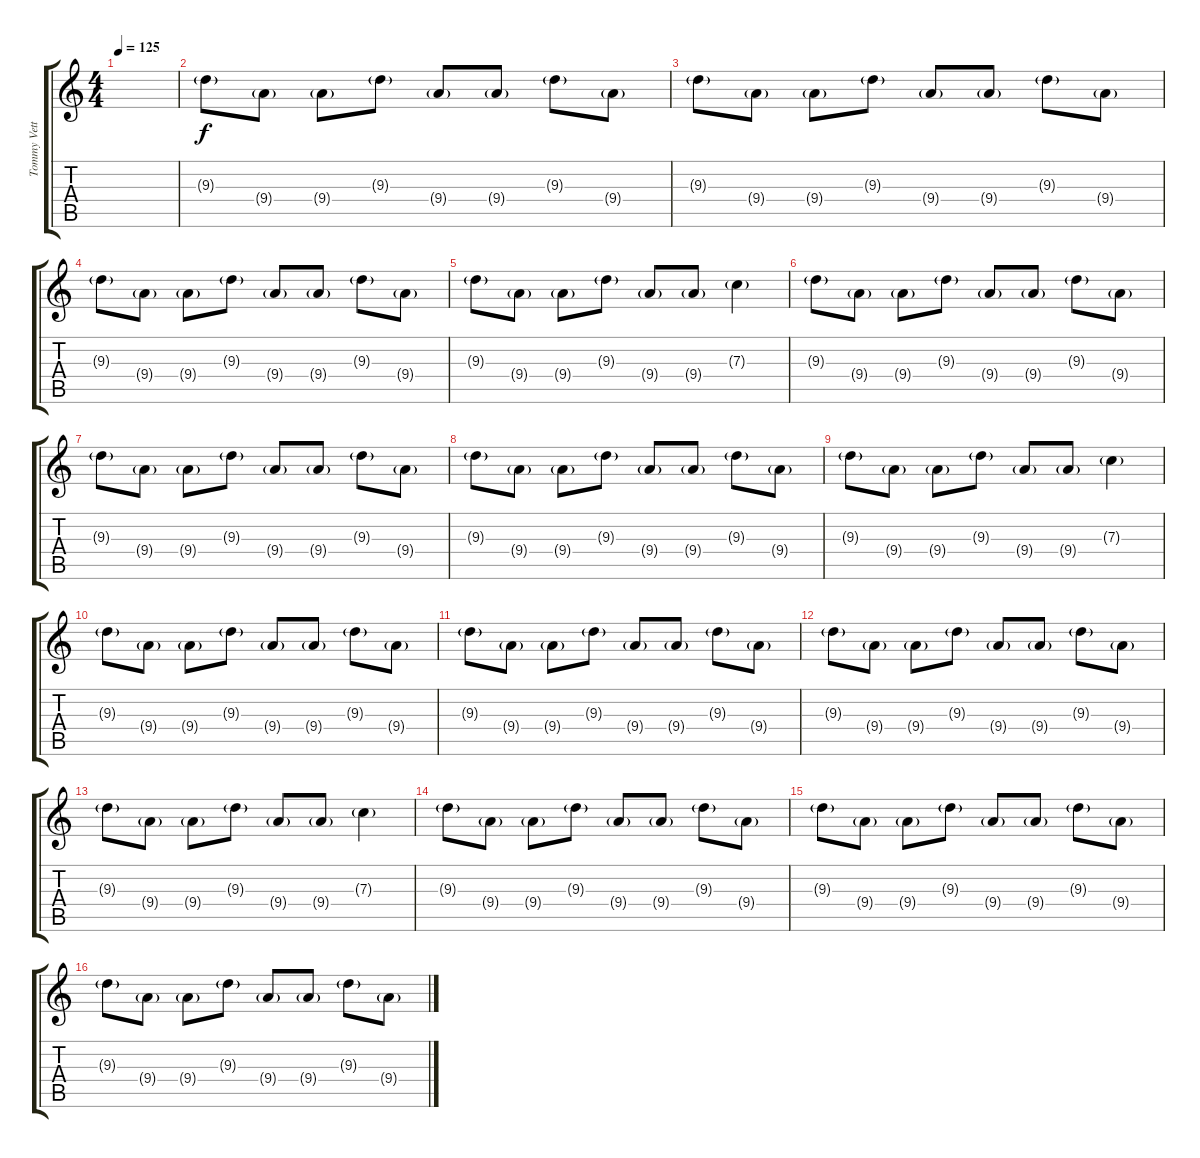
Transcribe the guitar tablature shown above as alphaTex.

\track ("Tommy Vetterli" "Tommy Vett") {instrument distortionguitar}
\staff {score tabs}
\tuning (D4 A3 F3 C3 G2 D2) {hide}
\ts (4 4)
\tempo 125
\clef g2
\ks c
|
9.3{g}.8 9.4{g}.8 9.4{g}.8 9.3{g}.8 9.4{g}.8 9.4{g}.8 9.3{g}.8 9.4{g}.8 |
9.3{g}.8 9.4{g}.8 9.4{g}.8 9.3{g}.8 9.4{g}.8 9.4{g}.8 9.3{g}.8 9.4{g}.8 |
9.3{g}.8 9.4{g}.8 9.4{g}.8 9.3{g}.8 9.4{g}.8 9.4{g}.8 9.3{g}.8 9.4{g}.8 |
9.3{g}.8 9.4{g}.8 9.4{g}.8 9.3{g}.8 9.4{g}.8 9.4{g}.8 7.3{g}.4 |
9.3{g}.8 9.4{g}.8 9.4{g}.8 9.3{g}.8 9.4{g}.8 9.4{g}.8 9.3{g}.8 9.4{g}.8 |
9.3{g}.8 9.4{g}.8 9.4{g}.8 9.3{g}.8 9.4{g}.8 9.4{g}.8 9.3{g}.8 9.4{g}.8 |
9.3{g}.8 9.4{g}.8 9.4{g}.8 9.3{g}.8 9.4{g}.8 9.4{g}.8 9.3{g}.8 9.4{g}.8 |
9.3{g}.8 9.4{g}.8 9.4{g}.8 9.3{g}.8 9.4{g}.8 9.4{g}.8 7.3{g}.4 |
9.3{g}.8 9.4{g}.8 9.4{g}.8 9.3{g}.8 9.4{g}.8 9.4{g}.8 9.3{g}.8 9.4{g}.8 |
9.3{g}.8 9.4{g}.8 9.4{g}.8 9.3{g}.8 9.4{g}.8 9.4{g}.8 9.3{g}.8 9.4{g}.8 |
9.3{g}.8 9.4{g}.8 9.4{g}.8 9.3{g}.8 9.4{g}.8 9.4{g}.8 9.3{g}.8 9.4{g}.8 |
9.3{g}.8 9.4{g}.8 9.4{g}.8 9.3{g}.8 9.4{g}.8 9.4{g}.8 7.3{g}.4 |
9.3{g}.8 9.4{g}.8 9.4{g}.8 9.3{g}.8 9.4{g}.8 9.4{g}.8 9.3{g}.8 9.4{g}.8 |
9.3{g}.8 9.4{g}.8 9.4{g}.8 9.3{g}.8 9.4{g}.8 9.4{g}.8 9.3{g}.8 9.4{g}.8 |
9.3{g}.8 9.4{g}.8 9.4{g}.8 9.3{g}.8 9.4{g}.8 9.4{g}.8 9.3{g}.8 9.4{g}.8
